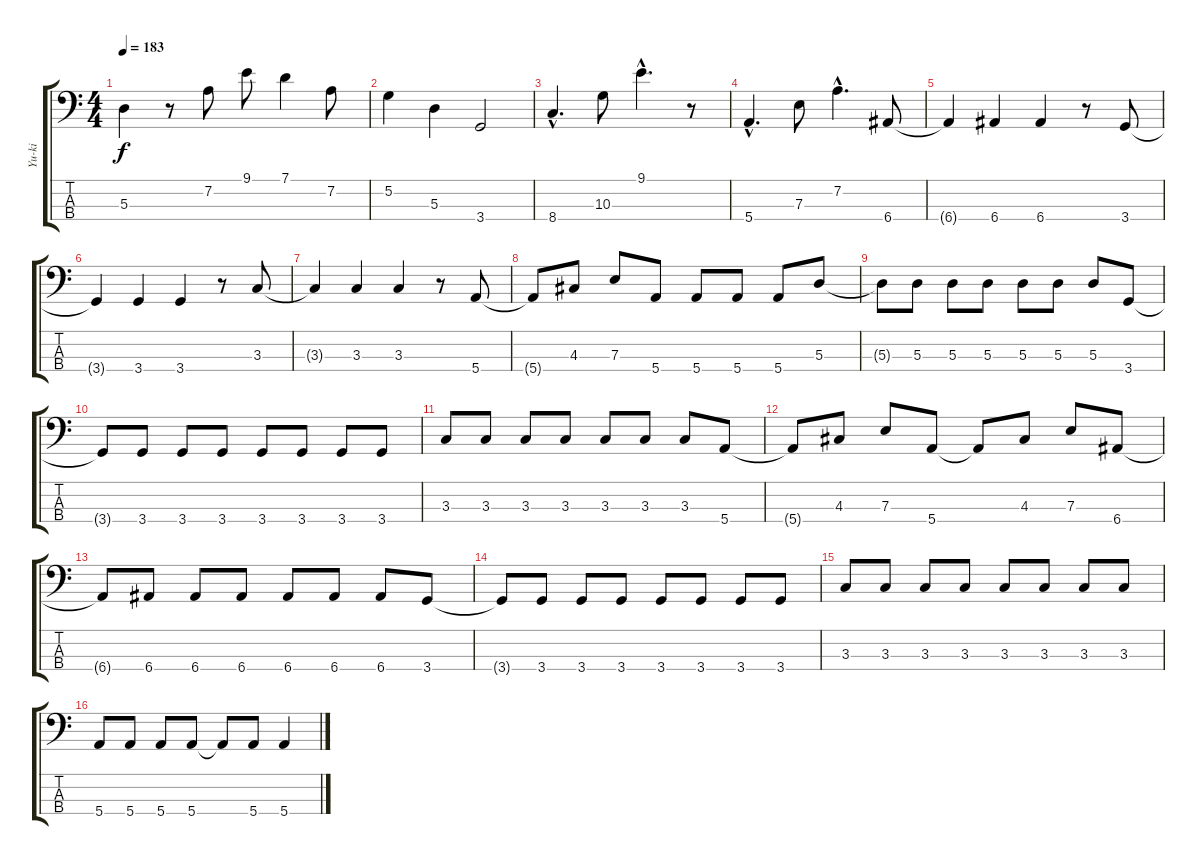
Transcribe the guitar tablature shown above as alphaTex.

\track ("Yu-ki" "Yu-ki") {instrument electricbasspick}
\staff {score tabs}
\tuning (G2 D2 A1 E1) {hide}
\ts (4 4)
\tempo 183
\clef f4
\ks c
5.3.4{dy f} r.8 7.2.8 9.1.8 7.1.4 7.2.8 |
5.2.4 5.3.4 3.4.2 |
8.4{hac}.4{d} 10.3.8 9.1{hac}.4{d} r.8 |
5.4{hac}.4{d} 7.3.8 7.2{hac}.4{d} 6.4.8 |
6.4{t}.4 6.4.4 6.4.4 r.8 3.4.8 |
3.4{t}.4 3.4.4 3.4.4 r.8 3.3.8 |
3.3{t}.4 3.3.4 3.3.4 r.8 5.4.8 |
5.4{t}.8 4.3.8 7.3.8 5.4.8 5.4.8 5.4.8 5.4.8 5.3.8 |
5.3{t}.8 5.3.8 5.3.8 5.3.8 5.3.8 5.3.8 5.3.8 3.4.8 |
3.4{t}.8 3.4.8 3.4.8 3.4.8 3.4.8 3.4.8 3.4.8 3.4.8 |
3.3.8 3.3.8 3.3.8 3.3.8 3.3.8 3.3.8 3.3.8 5.4.8 |
5.4{t}.8 4.3.8 7.3.8 5.4.8 5.4{t}.8 4.3.8 7.3.8 6.4.8 |
6.4{t}.8 6.4.8 6.4.8 6.4.8 6.4.8 6.4.8 6.4.8 3.4.8 |
3.4{t}.8 3.4.8 3.4.8 3.4.8 3.4.8 3.4.8 3.4.8 3.4.8 |
3.3.8 3.3.8 3.3.8 3.3.8 3.3.8 3.3.8 3.3.8 3.3.8 |
5.4.8 5.4.8 5.4.8 5.4.8 5.4{t}.8 5.4.8 5.4.4
